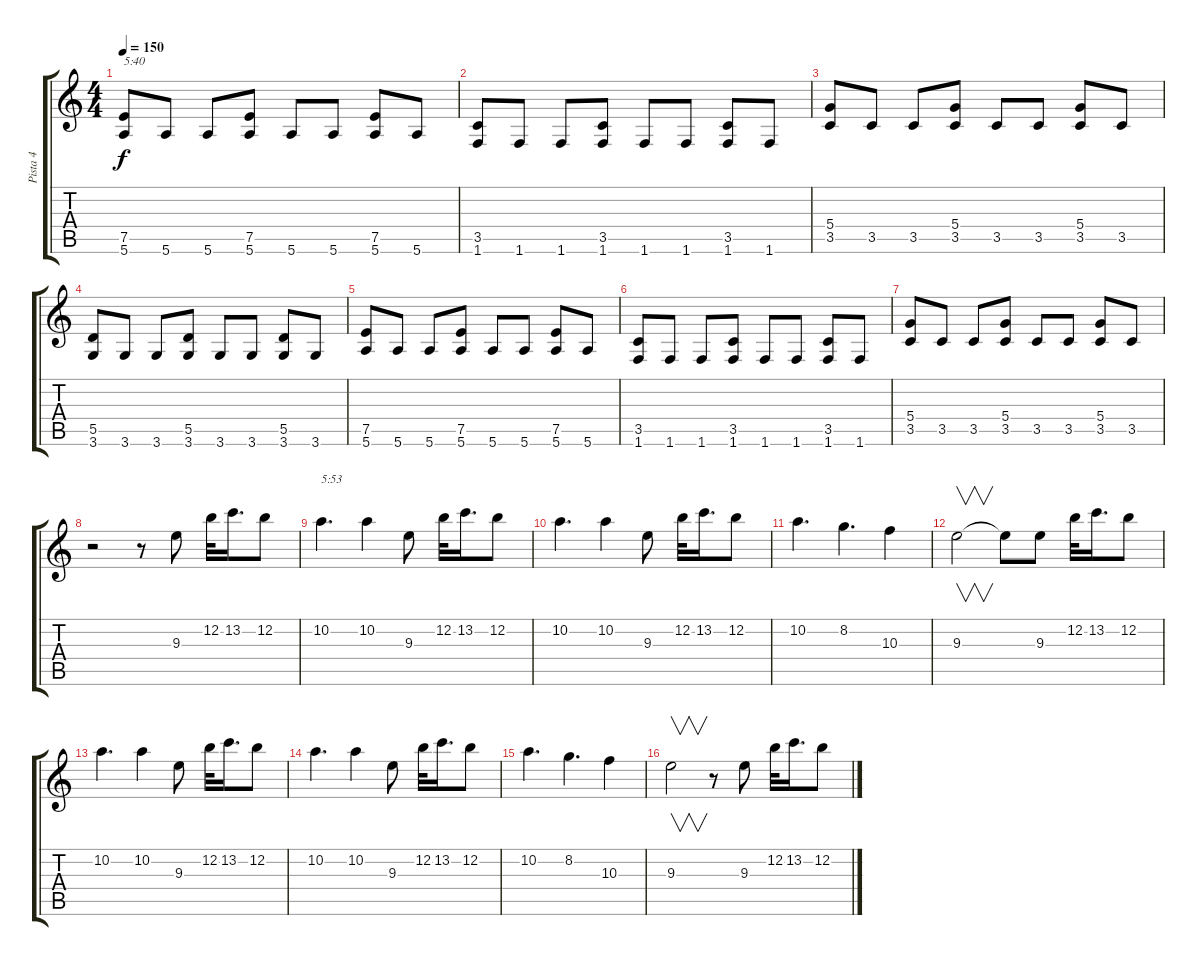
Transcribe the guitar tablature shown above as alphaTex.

\track ("Pista 4" "Pista 4") {instrument distortionguitar}
\staff {score tabs}
\tuning (E4 B3 G3 D3 A2 E2) {hide}
\ts (4 4)
\tempo 150
\clef g2
\ks c
(7.5 5.6).8{txt "5:40" dy f} 5.6.8 5.6.8 (7.5 5.6).8 5.6.8 5.6.8 (7.5 5.6).8 5.6.8 |
(3.5 1.6).8 1.6.8 1.6.8 (3.5 1.6).8 1.6.8 1.6.8 (3.5 1.6).8 1.6.8 |
(5.4 3.5).8 3.5.8 3.5.8 (5.4 3.5).8 3.5.8 3.5.8 (5.4 3.5).8 3.5.8 |
(5.5 3.6).8 3.6.8 3.6.8 (5.5 3.6).8 3.6.8 3.6.8 (5.5 3.6).8 3.6.8 |
(7.5 5.6).8 5.6.8 5.6.8 (7.5 5.6).8 5.6.8 5.6.8 (7.5 5.6).8 5.6.8 |
(3.5 1.6).8 1.6.8 1.6.8 (3.5 1.6).8 1.6.8 1.6.8 (3.5 1.6).8 1.6.8 |
(5.4 3.5).8 3.5.8 3.5.8 (5.4 3.5).8 3.5.8 3.5.8 (5.4 3.5).8 3.5.8 |
r.2 r.8 9.3.8 12.2.32 13.2.16{d} 12.2.8 |
10.2.4{d txt "5:53"} 10.2.4 9.3.8 12.2.32 13.2.16{d} 12.2.8 |
10.2.4{d} 10.2.4 9.3.8 12.2.32 13.2.16{d} 12.2.8 |
10.2.4{d} 8.2.4{d} 10.3.4 |
9.3.2{v} 9.3{t}.8 9.3.8 12.2.32 13.2.16{d} 12.2.8 |
10.2.4{d} 10.2.4 9.3.8 12.2.32 13.2.16{d} 12.2.8 |
10.2.4{d} 10.2.4 9.3.8 12.2.32 13.2.16{d} 12.2.8 |
10.2.4{d} 8.2.4{d} 10.3.4 |
9.3.2{v} r.8 9.3.8 12.2.32 13.2.16{d} 12.2.8
